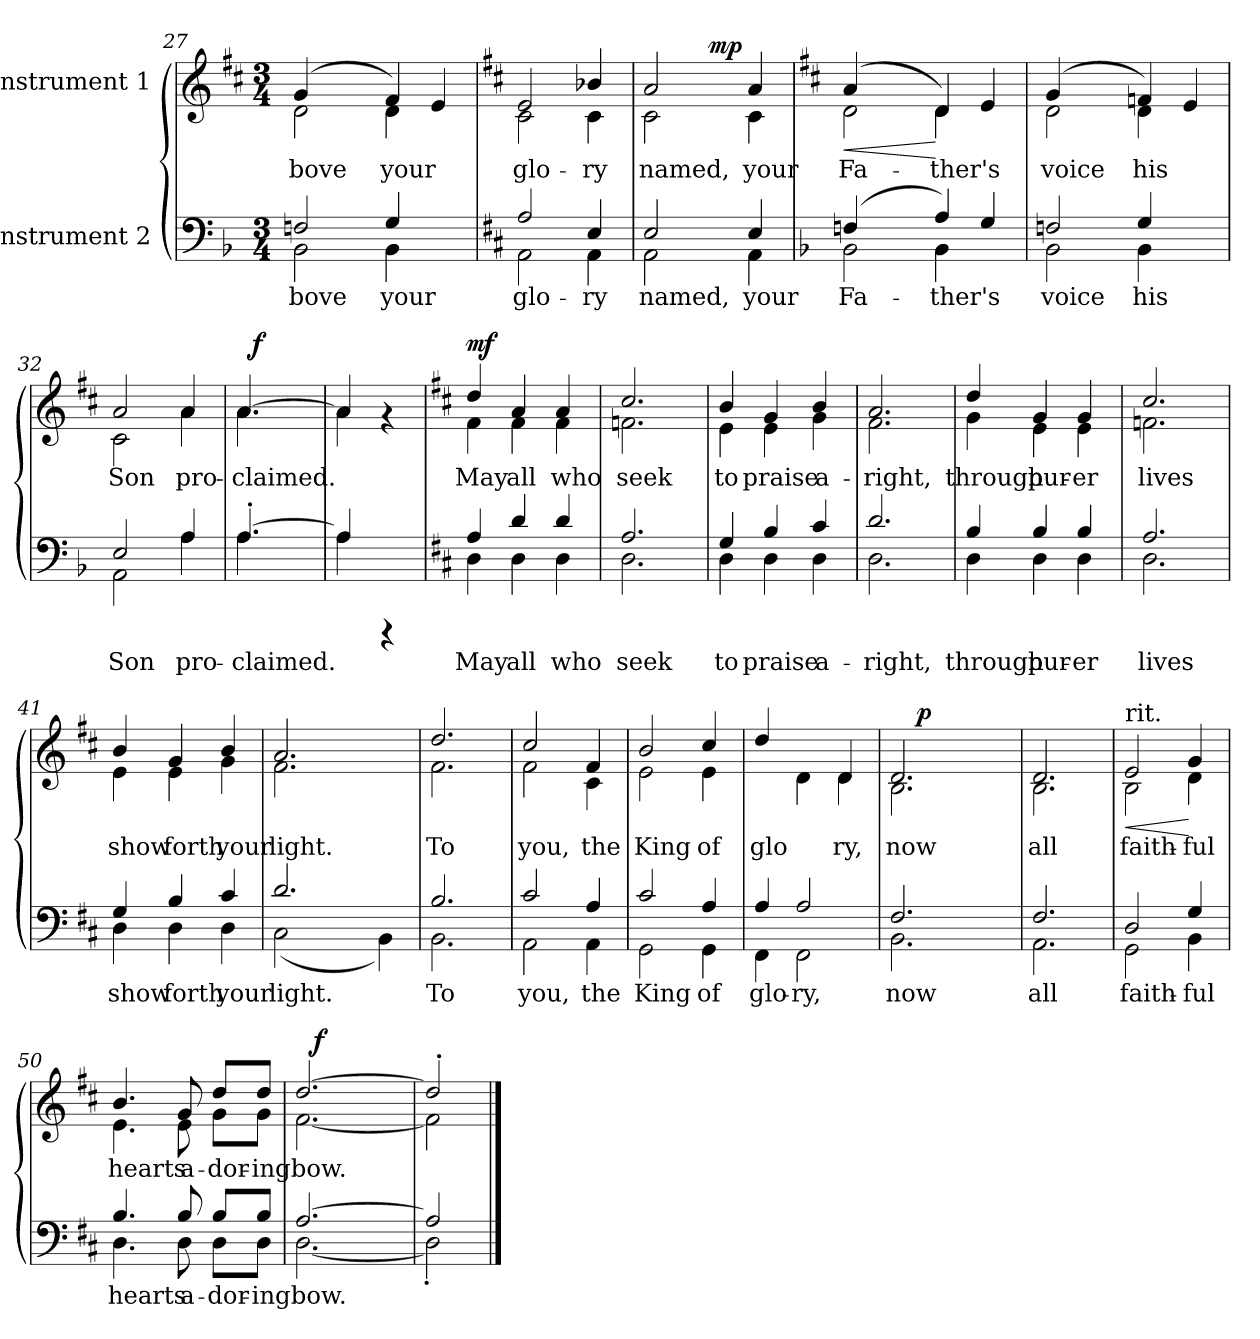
**kern	**text	**kern	**text	**dynam
*part2	*part2	*part1	*part1	*part1
*staff2	*staff2	*staff1	*staff1	*staff1
*I"Instrument 2	*	*I"Instrument 1	*	*
*clefF4	*	*clefG2	*	*
*k[b-]	*	*k[f#c#]	*	*
*F:	*	*D:	*	*
*M3/4	*	*M3/4	*	*
=27	=27	=27	=27	=27
*^	*	*	*	*
!	!	!LO:LY:a:cj	!	!LO:LY:b:cj	!
*	*	*	*^	*	*
2Fn/	2BB-\	-bove	2d\	(>4g/	-bove	.
.	.	.	.	4ryy	.	.
!	!	!LO:LY:a:cj	!	!	!LO:LY:b:cj	!
!	!	!	!	!	!LO:LY:b:cj	!
4G/	4BB-\	your	4f#/)	4d\	your	.
4ryy	4ryy	.	4e/	4ryy	.	.
!!LO:PB:g=z	!!
=28	=28	=28	=28	=28	=28	=28
*k[f#c#]	*	*	*	*	*	*
*D:	*	*	*	*	*	*
!	!	!LO:LY:a:cj	!	!	!LO:LY:b:cj	!
2A/	2AA\	glo-	2e/	2c#\	glo-	.
!	!	!LO:LY:a:cj	!	!	!LO:LY:b:cj	!
4E/	4AA\	-ry	4b-X/	4c#\	-ry	.
=29	=29	=29	=29	=29	=29	=29
!	!	!LO:LY:a:cj	!	!	!LO:LY:b:cj	!
*	*	*	*	*^	*	*
2E/	2AA\	named,	2a/	2c#\	4ryy	named,	.
.	.	.	.	.	16ryy	.	.
!	!	!	!	!	!	!	!LO:DY:a
.	.	.	.	.	4..ryy	.	mp
!	!	!LO:LY:a:cj	!	!	!	!LO:LY:b:cj	!
4E/	4AA\	your	4a/	4c#\	.	your	.
*	*	*	*v	*v	*v	*	*
=30	=30	=30	=30	=30	=30
*k[b-]	*	*	*	*	*
*F:	*	*	*	*	*
*	*	*	*^	*	*
*	*	*	*	*^	*	*
!	!	!LO:LY:a:cj	!	!	!	!LO:LY:b:cj	!LO:HP:b
*	*	*	*	*v	*v	*	*
2BB-\	(>4Fn/	Fa-	2d\	(>4a/	Fa-	<
.	4ryy	.	.	4ryy	.	.
!	!	!LO:LY:a:cj	!	!	!	!
!	!	!LO:LY:a:cj	!	!	!LO:LY:b:cj	!
!	!	!	!	!	!LO:LY:b:cj	!
4A/)	4BB-\	-ther's	4d/)	4d\	-ther's	[
4G/	4ryy	.	4e/	4ryy	.	.
=31	=31	=31	=31	=31	=31	=31
!	!	!LO:LY:a:cj	!	!	!LO:LY:b:cj	!
2Fn/	2BB-\	voice	2d\	(>4g/	voice	.
.	.	.	.	4ryy	.	.
!	!	!LO:LY:a:cj	!	!	!LO:LY:b:cj	!
!	!	!	!	!	!LO:LY:b:cj	!
4G/	4BB-\	his	4fn/)	4d\	his	.
4ryy	4ryy	.	4e/	4ryy	.	.
=32	=32	=32	=32	=32	=32	=32
!	!	!LO:LY:a:cj	!	!	!LO:LY:b:cj	!
2E/	2AA\	Son	2a/	2c#\	Son	.
!	!	!LO:LY:a:cj	!	!	!LO:LY:b:cj	!
4A/	4A\	pro-	4a/	4a\	pro-	.
=33	=33	=33	=33	=33	=33	=33
!	!	!LO:LY:a:cj	!	!	!LO:LY:b:cj	!
*	*	*	*	*^	*	*
[>4.A'</	4.A\	-claimed.	[>4.a/	4.a\	32.ryy	-claimed.	.
!	!	!	!	!	!	!	!LO:DY:a
.	.	.	.	.	4ryy	.	f
.	.	.	.	.	16ryy	.	.
.	.	.	.	.	64ryy	.	.
=34	=34	=34	=34	=34	=34	=34	=34
!	!	!LO:LY:a:cj	!	!	!	!LO:LY:b:cj	!
*	*	*	*	*v	*v	*	*
4A/]	4A\	.	4a/]	4a\	.	.
4rCCC	4ryy	.	4rf	4ryy	.	.
!!LO:LB:g=z	!!
=35	=35	=35	=35	=35	=35	=35
*k[f#c#]	*	*	*	*	*	*
*D:	*	*	*	*	*	*
!	!	!LO:LY:a:cj	!	!	!LO:LY:b:cj	!LO:DY:a
4A/	4D\	May	4dd/	4f#\	May	mf
!	!	!LO:LY:a:cj	!	!	!LO:LY:b:cj	!
4d/	4D\	all	4a/	4f#\	all	.
!	!	!LO:LY:a:cj	!	!	!LO:LY:b:cj	!
4d/	4D\	who	4a/	4f#\	who	.
=36	=36	=36	=36	=36	=36	=36
!	!	!LO:LY:a:cj	!	!	!LO:LY:b:cj	!
2.A/	2.D\	seek	2.cc#/	2.fn\	seek	.
=37	=37	=37	=37	=37	=37	=37
!	!	!LO:LY:a:cj	!	!	!LO:LY:b:cj	!
4G/	4D\	to	4b/	4e\	to	.
!	!	!LO:LY:a:cj	!	!	!LO:LY:b:cj	!
4B/	4D\	praise	4g/	4e\	praise	.
!	!	!LO:LY:a:cj	!	!	!LO:LY:b:cj	!
4c#/	4D\	a-	4b/	4g\	a-	.
=38	=38	=38	=38	=38	=38	=38
!	!	!LO:LY:a:cj	!	!	!LO:LY:b:cj	!
2.d/	2.D\	-right,	2.a/	2.f#\	-right,	.
=39	=39	=39	=39	=39	=39	=39
!	!	!LO:LY:a:cj	!	!	!LO:LY:b:cj	!
4B/	4D\	through	4dd/	4g\	through	.
!	!	!LO:LY:a:cj	!	!	!LO:LY:b:cj	!
4B/	4D\	pur-	4g/	4e\	pur-	.
!	!	!LO:LY:a:cj	!	!	!LO:LY:b:cj	!
4B/	4D\	-er	4g/	4e\	-er	.
=40	=40	=40	=40	=40	=40	=40
!	!	!LO:LY:a:cj	!	!	!LO:LY:b:cj	!
2.A/	2.D\	lives	2.cc#/	2.fn\	lives	.
!!LO:LB:g=z	!!
=41	=41	=41	=41	=41	=41	=41
!	!	!LO:LY:a:cj	!	!	!LO:LY:b:cj	!
4G/	4D\	show	4b/	4e\	show	.
!	!	!LO:LY:a:cj	!	!	!LO:LY:b:cj	!
4B/	4D\	forth	4g/	4e\	forth	.
!	!	!LO:LY:a:cj	!	!	!LO:LY:b:cj	!
4c#/	4D\	your	4b/	4g\	your	.
=42	=42	=42	=42	=42	=42	=42
!	!	!LO:LY:a:cj	!	!	!LO:LY:b:cj	!
2.d/	(<2C#\	light.	2.a/	2.f#\	light.	.
.	2ryy	.	.	.	.	.
!	!	!LO:LY:a:cj	!	!	!	!
4BB\)	.	.	4ryy	4ryy	.	.
=43	=43	=43	=43	=43	=43	=43
!	!	!LO:LY:a:cj	!	!	!LO:LY:b:cj	!
2.B/	2.BB\	To	2.dd/	2.f#\	To	.
=44	=44	=44	=44	=44	=44	=44
!	!	!LO:LY:a:cj	!	!	!LO:LY:b:cj	!
2c#/	2AA\	you,	2cc#/	2f#\	you,	.
!	!	!LO:LY:a:cj	!	!	!LO:LY:b:cj	!
4A/	4AA\	the	4f#/	4c#\	the	.
=45	=45	=45	=45	=45	=45	=45
!	!	!LO:LY:a:cj	!	!	!LO:LY:b:cj	!
2c#/	2GG\	King	2b/	2e\	King	.
!	!	!LO:LY:a:cj	!	!	!LO:LY:b:cj	!
4A/	4GG\	of	4cc#/	4e\	of	.
=46	=46	=46	=46	=46	=46	=46
!	!	!LO:LY:a:cj	!	!	!LO:LY:b:cj	!
4A/	4FF#\	glo-	4dd/	2ryy	glo-	.
!	!	!LO:LY:a:cj	!	!	!LO:LY:b:cj	!
2A/	2FF#\	-ry,	4d\	.	--	.
!	!	!	!	!	!LO:LY:b:cj	!
.	.	.	4d/	4d\	-ry,	.
=47	=47	=47	=47	=47	=47	=47
!	!	!LO:LY:a:cj	!	!	!LO:LY:b:cj	!
*	*	*	*	*^	*	*
2.F#/	2.BB\	now	2.d/	2.B\	16ryy	now	.
.	.	.	.	.	64ryy	.	.
!	!	!	!	!	!	!	!LO:DY:a
.	.	.	.	.	2ryy	.	p
.	.	.	.	.	8ryy	.	.
.	.	.	.	.	32.ryy	.	.
!!LO:LB:g=z
=48	=48	=48	=48	=48	=48	=48	=48
!	!	!LO:LY:a:cj	!	!	!	!LO:LY:b:cj	!
*	*	*	*	*v	*v	*	*
2.F#/	2.AA\	all	2.d/	2.B\	all	.
=49	=49	=49	=49	=49	=49	=49
!	!	!	!LO:TX:a:t=rit.	!	!	!
!	!	!LO:LY:a:cj	!	!	!LO:LY:b:cj	!LO:HP:b
2D/	2GG\	faith-	2e/	2B\	faith-	<
!	!	!LO:LY:a:cj	!	!	!LO:LY:b:cj	!
4G/	4BB\	-ful	4g/	4d\	-ful	[
=50	=50	=50	=50	=50	=50	=50
!	!	!LO:LY:a:cj	!	!	!LO:LY:b:cj	!
4.B/	4.D\	hearts	4.b/	4.e\	hearts	.
!	!	!LO:LY:a:cj	!	!	!LO:LY:b:cj	!
8B/	8D\	a-	8g/	8e\	a-	.
!	!	!LO:LY:a:cj	!	!	!LO:LY:b:cj	!
8B/L	8D\L	-dor-	8dd/L	8g\L	-dor-	.
!	!	!LO:LY:a:cj	!	!	!LO:LY:b:cj	!
8B/J	8D\J	-ing	8dd/J	8g\J	-ing	.
=51	=51	=51	=51	=51	=51	=51
!	!	!LO:LY:a:cj	!	!	!LO:LY:b:cj	!
*	*	*	*	*^	*	*
[>2.A/	[<2.D\	bow.	[>2.dd/	[<2.f#\	16ryy	bow.	.
!	!	!	!	!	!	!	!LO:DY:a
.	.	.	.	.	2ryy	.	f
.	.	.	.	.	8.ryy	.	.
=52	=52	=52	=52	=52	=52	=52	=52
!	!	!LO:LY:a:cj	!	!	!	!LO:LY:b:cj	!
*	*	*	*	*v	*v	*	*
2A/]	2D'<\]	.	2dd'>/]	2f#\]	.	.
*v	*v	*	*	*	*	*
*	*	*v	*v	*	*
==	==	==	==	==
*-	*-	*-	*-	*-
